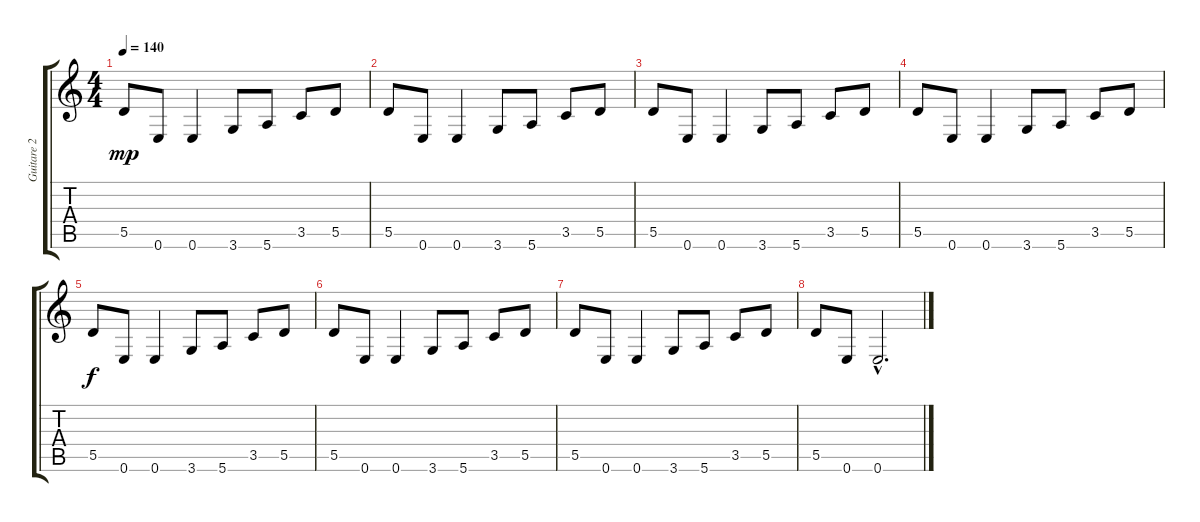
\track ("Guitare 2" "Guitare 2") {instrument overdrivenguitar}
\staff {score tabs}
\tuning (E4 B3 G3 D3 A2 E2) {hide}
\ts (4 4)
\tempo 140
\clef g2
\ks c
5.5.8{dy mp instrument overdrivenguitar} 0.6.8 0.6.4 3.6.8 5.6.8 3.5.8 5.5.8 |
5.5.8 0.6.8 0.6.4 3.6.8 5.6.8 3.5.8 5.5.8 |
5.5.8 0.6.8 0.6.4 3.6.8 5.6.8 3.5.8 5.5.8 |
5.5.8 0.6.8 0.6.4 3.6.8 5.6.8 3.5.8 5.5.8 |
5.5.8{dy f} 0.6.8 0.6.4 3.6.8 5.6.8 3.5.8 5.5.8 |
5.5.8 0.6.8 0.6.4 3.6.8 5.6.8 3.5.8 5.5.8 |
5.5.8 0.6.8 0.6.4 3.6.8 5.6.8 3.5.8 5.5.8 |
5.5.8 0.6.8 0.6{hac}.2{d}
